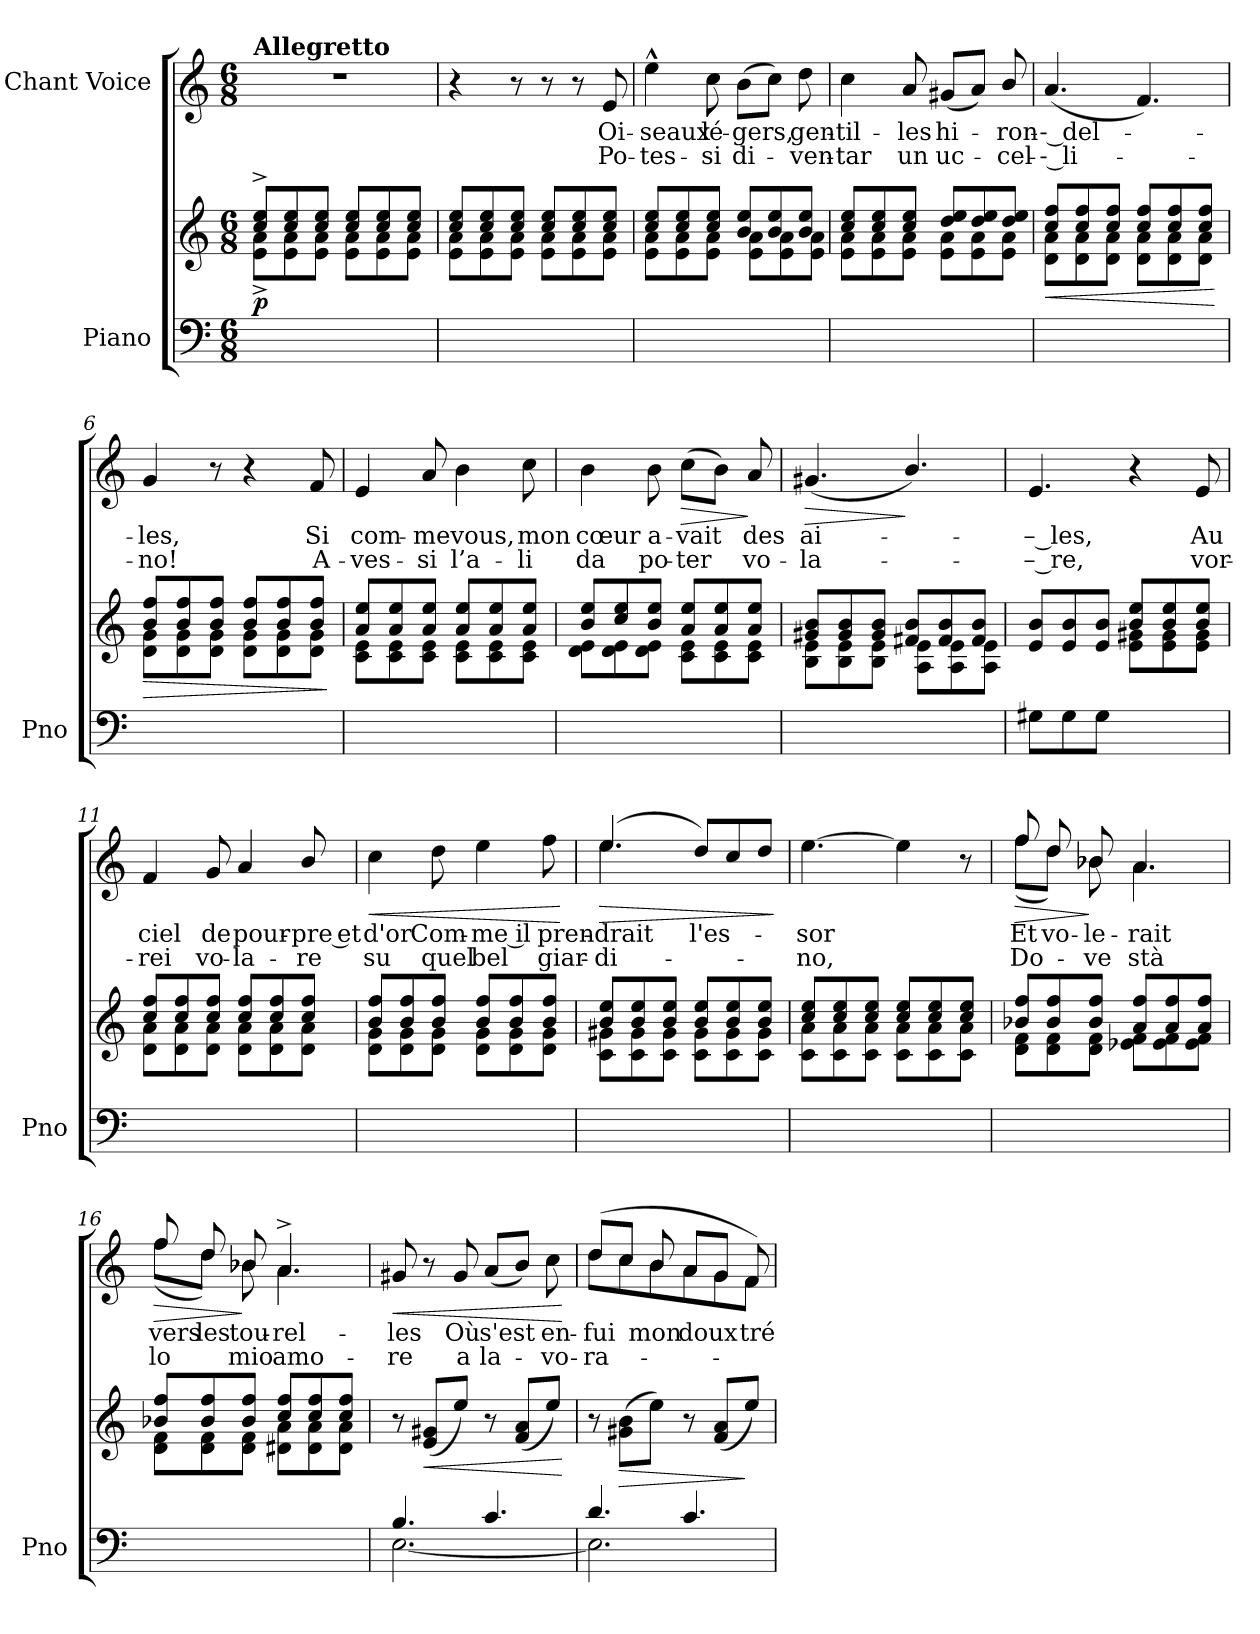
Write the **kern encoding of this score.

**kern	**kern	**dynam	**kern	**text	**text	**dynam
*part2	*part2	*part2	*part1	*part1	*part1	*part1
*staff3	*staff2	*staff2/3	*staff1	*staff1	*staff1	*staff1
*I"Piano	*	*	*I"Chant Voice	*	*	*
*I'Pno	*	*	*	*	*	*
*clefF4	*clefG2	*	*clefG2	*	*	*
*k[]	*k[]	*	*k[]	*	*	*
*M6/8	*M6/8	*	*M6/8	*	*	*
=1	=1	=1	=1	=1	=1	=1
*	*^	*	*	*	*	*
!	!	!	!	!LO:TX:a:B:t=Allegretto	!	!	!
!	!	!	!LO:DY:b	!	!	!	!
2.ryy	8cc/^> 8ee/^>L	8e\^< 8a\^<L	p	2.r	.	.	.
.	8cc/ 8ee/	8e\ 8a\	.	.	.	.	.
.	8cc/ 8ee/J	8e\ 8a\J	.	.	.	.	.
.	8cc/ 8ee/L	8e\ 8a\L	.	.	.	.	.
.	8cc/ 8ee/	8e\ 8a\	.	.	.	.	.
.	8cc/ 8ee/J	8e\ 8a\J	.	.	.	.	.
=2	=2	=2	=2	=2	=2	=2	=2
2.ryy	8cc/ 8ee/L	8e\ 8a\L	.	4r	.	.	.
.	8cc/ 8ee/	8e\ 8a\	.	.	.	.	.
.	8cc/ 8ee/J	8e\ 8a\J	.	8r	.	.	.
.	8cc/ 8ee/L	8e\ 8a\L	.	8r	.	.	.
.	8cc/ 8ee/	8e\ 8a\	.	8r	.	.	.
!	!	!	!	!	!LO:LY:b	!LO:LY:b	!
.	8cc/ 8ee/J	8e\ 8a\J	.	8e/	Oi-	Po-	.
=3	=3	=3	=3	=3	=3	=3	=3
!	!	!	!	!	!LO:LY:b	!LO:LY:b	!
2.ryy	8cc/ 8ee/L	8e\ 8a\L	.	4ee^^\	-seaux	-tes-	.
.	8cc/ 8ee/	8e\ 8a\	.	.	.	.	.
!	!	!	!	!	!LO:LY:b	!LO:LY:b	!
.	8cc/ 8ee/J	8e\ 8a\J	.	8cc\	lé-	-si	.
!	!	!	!	!	!LO:LY:b	!LO:LY:b	!
.	8b/ 8ee/L	8e\ 8a\L	.	(8b\L	-gers,	di-	.
.	8b/ 8ee/	8e\ 8a\	.	8cc\J)	.	.	.
!	!	!	!	!	!LO:LY:b	!LO:LY:b	!
.	8b/ 8ee/J	8e\ 8a\J	.	8dd\	gen-	-ven-	.
=4	=4	=4	=4	=4	=4	=4	=4
!	!	!	!	!	!LO:LY:b	!LO:LY:b	!
2.ryy	8cc/ 8ee/L	8e\ 8a\L	.	4cc\	-til-	-tar	.
.	8cc/ 8ee/	8e\ 8a\	.	.	.	.	.
!	!	!	!	!	!LO:LY:b	!LO:LY:b	!
.	8cc/ 8ee/J	8e\ 8a\J	.	8a/	-les	un	.
!	!	!	!	!	!LO:LY:b	!LO:LY:b	!
.	8dd/ 8ee/L	8e\ 8a\L	.	(8g#X/L	hi-	uc-	.
.	8dd/ 8ee/	8e\ 8a\	.	8a/J)	.	.	.
!	!	!	!	!	!LO:LY:b	!LO:LY:b	!
.	8dd/ 8ee/J	8e\ 8a\J	.	8b/	-ron-	-cel-	.
!!LO:LB:g=z
=5	=5	=5	=5	=5	=5	=5	=5
!	!	!	!LO:HP:b	!	!LO:LY:b	!LO:LY:b	!
2.ryy	8cc/ 8ff/L	8d\ 8a\L	<	(4.a/	-- del-	-- li-	.
.	8cc/ 8ff/	8d\ 8a\	.	.	.	.	.
.	8cc/ 8ff/J	8d\ 8a\J	.	.	.	.	.
.	8cc/ 8ff/L	8d\ 8a\L	.	4.f/)	.	.	.
.	8cc/ 8ff/	8d\ 8a\	.	.	.	.	.
.	8cc/ 8ff/J	8d\ 8a\J	.	.	.	.	.
*	*v	*v	*	*	*	*	*
.	.	[	.	.	.	.
=6	=6	=6	=6	=6	=6	=6
!	!	!LO:HP:b	!	!LO:LY:b	!LO:LY:b	!
*	*^	*	*	*	*	*
2.ryy	8b/ 8ff/L	8d\ 8g\L	>	4g/	-les,	-no!	.
.	8b/ 8ff/	8d\ 8g\	.	.	.	.	.
.	8b/ 8ff/J	8d\ 8g\J	.	8r	.	.	.
.	8b/ 8ff/L	8d\ 8g\L	.	4r	.	.	.
.	8b/ 8ff/	8d\ 8g\	.	.	.	.	.
!	!	!	!	!	!LO:LY:b	!LO:LY:b	!
.	8b/ 8ff/J	8d\ 8g\J	.	8f/	Si	A-	.
*	*v	*v	*	*	*	*	*
.	.	]	.	.	.	.
=7	=7	=7	=7	=7	=7	=7
*	*^	*	*	*	*	*
!	!	!	!	!	!LO:LY:b	!LO:LY:b	!
2.ryy	8a/ 8ee/L	8c\ 8e\L	.	4e/	com-	-ves-	.
.	8a/ 8ee/	8c\ 8e\	.	.	.	.	.
!	!	!	!	!	!LO:LY:b	!LO:LY:b	!
.	8a/ 8ee/J	8c\ 8e\J	.	8a/	-me	-si	.
!	!	!	!	!	!LO:LY:b	!LO:LY:b	!
.	8a/ 8ee/L	8c\ 8e\L	.	4b\	vous,	l’a-	.
.	8a/ 8ee/	8c\ 8e\	.	.	.	.	.
!	!	!	!	!	!LO:LY:b	!LO:LY:b	!
.	8a/ 8ee/J	8c\ 8e\J	.	8cc\	mon	-li	.
=8	=8	=8	=8	=8	=8	=8	=8
!	!	!	!	!	!LO:LY:b	!LO:LY:b	!
2.ryy	8b/ 8ee/L	8d\ 8e\L	.	4b\	cœur	da	.
.	8cc/ 8ee/	8d\ 8e\	.	.	.	.	.
!	!	!	!	!	!LO:LY:b	!LO:LY:b	!
.	8b/ 8ee/J	8d\ 8e\J	.	8b\	a-	po-	.
!	!	!	!	!	!LO:LY:b	!LO:LY:b	!LO:HP:b
.	8a/ 8ee/L	8c\ 8e\L	.	(8cc\L	-vait	-ter	>
.	8a/ 8ee/	8c\ 8e\	.	8b\J)	.	.	.
!	!	!	!	!	!LO:LY:b	!LO:LY:b	!
.	8a/ 8ee/J	8c\ 8e\J	.	8a/	des	vo-	]
=9	=9	=9	=9	=9	=9	=9	=9
!	!	!	!	!	!LO:LY:b	!LO:LY:b	!LO:HP:b
2.ryy	8g#X/ 8b/L	8B\ 8e\L	.	(4.g#X/	ai-	-la-	>
.	8g#/ 8b/	8B\ 8e\	.	.	.	.	.
.	8g#/ 8b/J	8B\ 8e\J	.	.	.	.	.
.	8f#X/ 8b/L	8A\ 8e\L	.	4.b/)	.	.	]
.	8f#/ 8b/	8A\ 8e\	.	.	.	.	.
.	8f#/ 8b/J	8A\ 8e\J	.	.	.	.	.
!!LO:LB:g=z
=10	=10	=10	=10	=10	=10	=10	=10
!	!	!	!	!	!LO:LY:b	!LO:LY:b	!
8G#X\L	8e/ 8b/L	4.ryy	.	4.e/	-– les,	-– re,	.
8G#\	8e/ 8b/	.	.	.	.	.	.
8G#\J	8e/ 8b/J	.	.	.	.	.	.
4.ryy	8b/ 8ee/L	8e\ 8g#X\L	.	4r	.	.	.
.	8b/ 8ee/	8e\ 8g#\	.	.	.	.	.
!	!	!	!	!	!LO:LY:b	!LO:LY:b	!
.	8b/ 8ee/J	8e\ 8g#\J	.	8e/	Au	vor-	.
=11	=11	=11	=11	=11	=11	=11	=11
!	!	!	!	!	!LO:LY:b	!LO:LY:b	!
2.ryy	8cc/ 8ff/L	8d\ 8a\L	.	4f/	ciel	-rei	.
.	8cc/ 8ff/	8d\ 8a\	.	.	.	.	.
!	!	!	!	!	!LO:LY:b	!LO:LY:b	!
.	8cc/ 8ff/J	8d\ 8a\J	.	8g/	de	vo-	.
!	!	!	!	!	!LO:LY:b	!LO:LY:b	!
.	8cc/ 8ff/L	8d\ 8a\L	.	4a/	pour-	-la-	.
.	8cc/ 8ff/	8d\ 8a\	.	.	.	.	.
!	!	!	!	!	!LO:LY:b	!LO:LY:b	!
.	8cc/ 8ff/J	8d\ 8a\J	.	8b/	pre et	-re	.
=12	=12	=12	=12	=12	=12	=12	=12
!	!	!	!	!	!LO:LY:b	!LO:LY:b	!LO:HP:b
2.ryy	8b/ 8ff/L	8d\ 8g\L	.	4cc\	d'or	su	<
.	8b/ 8ff/	8d\ 8g\	.	.	.	.	.
!	!	!	!	!	!LO:LY:b	!LO:LY:b	!
.	8b/ 8ff/J	8d\ 8g\J	.	8dd\	Com-	quel	.
!	!	!	!	!	!LO:LY:b	!LO:LY:b	!
.	8b/ 8ff/L	8d\ 8g\L	.	4ee\	me il	bel	.
.	8b/ 8ff/	8d\ 8g\	.	.	.	.	.
!	!	!	!	!	!LO:LY:b	!LO:LY:b	!
.	8b/ 8ff/J	8d\ 8g\J	.	8ff\	pren-	giar-	.
*	*v	*v	*	*	*	*	*
.	.	.	.	.	.	[
=13	=13	=13	=13	=13	=13	=13
*	*^	*	*	*	*	*
!	!	!	!	!	!LO:LY:b	!LO:LY:b	!LO:HP:b
*	*	*	*	*^	*	*	*
2.ryy	8b/ 8ee/L	8c\ 8g#X\L	.	(>4.ee/	4.ee\	-drait	-di-	>
.	8b/ 8ee/	8c\ 8g#\	.	.	.	.	.	.
.	8b/ 8ee/J	8c\ 8g#\J	.	.	.	.	.	.
!	!	!	!	!	!	!LO:LY:b	!	!
.	8b/ 8ee/L	8c\ 8g#\L	.	8dd/L)	4.ryy	l'es-	.	.
.	8b/ 8ee/	8c\ 8g#\	.	8cc/	.	.	.	.
.	8b/ 8ee/J	8c\ 8g#\J	.	8dd/J	.	.	.	.
*	*v	*v	*	*	*	*	*	*
*	*	*	*v	*v	*	*	*
.	.	.	.	.	.	]
=14	=14	=14	=14	=14	=14	=14
*	*^	*	*	*	*	*
!	!	!	!	!	!LO:LY:b	!LO:LY:b	!
2.ryy	8cc/ 8ee/L	8c\ 8a\L	.	[4.ee\	-sor	-no,	.
.	8cc/ 8ee/	8c\ 8a\	.	.	.	.	.
.	8cc/ 8ee/J	8c\ 8a\J	.	.	.	.	.
.	8cc/ 8ee/L	8c\ 8a\L	.	4ee\]	.	.	.
.	8cc/ 8ee/	8c\ 8a\	.	.	.	.	.
.	8cc/ 8ee/J	8c\ 8a\J	.	8r	.	.	.
!!LO:LB:g=z
=15	=15	=15	=15	=15	=15	=15	=15
!	!	!	!	!	!LO:LY:b	!LO:LY:b	!LO:HP:b
*	*	*	*	*^	*	*	*
2.ryy	8b-X/ 8ff/L	8d\ 8f\L	.	8ff/	(>8ff\L	Et	Do-	>
!	!	!	!	!	!	!LO:LY:b	!	!
.	8b-/ 8ff/	8d\ 8f\	.	8dd/	8dd\J)	vo-	.	.
!	!	!	!	!	!	!LO:LY:b	!LO:LY:b	!
.	8b-/ 8ff/J	8d\ 8f\J	.	8b-X/	8b-\	-le-	-ve	]
!	!	!	!	!	!	!LO:LY:b	!LO:LY:b	!
.	8a/ 8ff/L	8e-X\ 8f\L	.	4.a/	4.a\	-rait	stà	.
.	8a/ 8ff/	8e-\ 8f\	.	.	.	.	.	.
.	8a/ 8ff/J	8e-\ 8f\J	.	.	.	.	.	.
=16	=16	=16	=16	=16	=16	=16	=16	=16
!	!	!	!	!	!	!LO:LY:b	!LO:LY:b	!LO:HP:b
2.ryy	8b-X/ 8ff/L	8d\ 8f\L	.	8ff/	(>8ff\L	vers	lo	>
!	!	!	!	!	!	!LO:LY:b	!	!
.	8b-/ 8ff/	8d\ 8f\	.	8dd/	8dd\J)	les	.	.
!	!	!	!	!	!	!LO:LY:b	!LO:LY:b	!
.	8b-/ 8ff/J	8d\ 8f\J	.	8b-X/	8b-\	tou-	mio	]
!	!	!	!	!	!	!LO:LY:b	!LO:LY:b	!
.	8cc/ 8ff/L	8d#X\ 8a\L	.	4.a^/	4.a\	-rel-	amo-	.
.	8cc/ 8ff/	8d#\ 8a\	.	.	.	.	.	.
.	8cc/ 8ff/J	8d#\ 8a\J	.	.	.	.	.	.
*	*	*	*	*v	*v	*	*	*
=17	=17	=17	=17	=17	=17	=17	=17
*^	*	*	*	*	*	*	*
!	!	!	!	!	!	!LO:LY:b	!LO:LY:b	!LO:HP:b
*	*	*v	*v	*	*	*	*	*
4.B/	[2.E\	8r	.	8g#X/	-les	-re	<
!	!	!	!LO:HP:b	!	!	!	!
.	.	(8e/ 8g#X/L	<	8r	.	.	.
!	!	!	!	!	!LO:LY:b	!LO:LY:b	!
.	.	8ee/J)	.	8g#/	Où	a	.
!	!	!	!	!	!LO:LY:b	!LO:LY:b	!
4.c/	.	8r	.	(8a/L	s'est	la-	.
.	.	(8f/ 8a/L	.	8b/J)	.	.	.
!	!	!	!	!	!LO:LY:b	!LO:LY:b	!
.	.	8ee/J)	.	8cc\	en-	-vo-	.
*v	*v	*	*	*	*	*	*
.	.	[	.	.	.	[
=18	=18	=18	=18	=18	=18	=18
*^	*	*	*	*	*	*
!	!	!	!	!	!LO:LY:b	!LO:LY:b	!
*	*	*	*	*^	*	*	*
4.d/	2.E\]	8r	.	(8dd/L	8dd\L	-fui	-ra-	.
!	!	!	!LO:HP:b	!	!	!	!	!
.	.	(8g#X\ 8b\L	>	8cc/J	8cc\	.	.	.
!	!	!	!	!	!	!LO:LY:b	!	!
.	.	8ee\J)	.	8b/	8b\	mon	.	.
!	!	!	!	!	!	!LO:LY:b	!	!
4.c/	.	8r	.	8a/L	8a\	doux	.	.
.	.	(8f/ 8a/L	.	8g/J	8g\	.	.	.
!	!	!	!	!	!	!LO:LY:b	!	!
.	.	8ee/J)	]	8f/)	8f\J	tré-	.	.
*v	*v	*	*	*v	*v	*	*	*
=	=	=	=	=	=	=
*-	*-	*-	*-	*-	*-	*-
